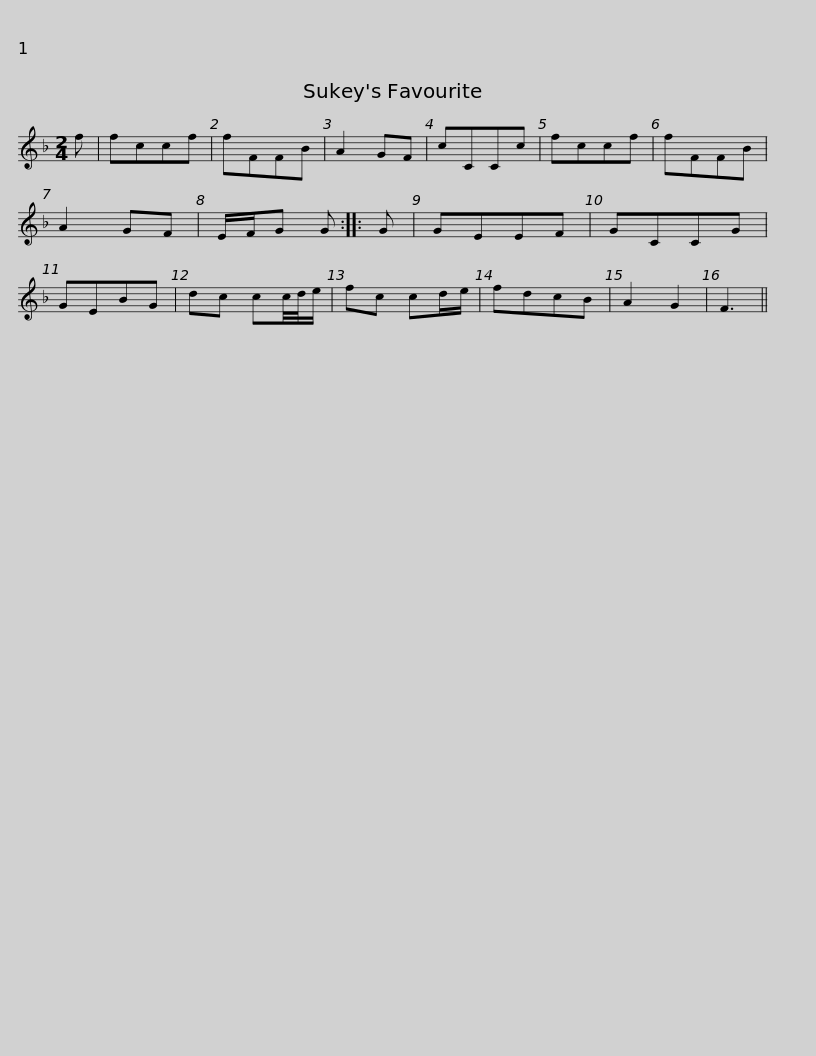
X:1
L:1/8
M:2/4
I:linebreak $
K:F
V:1 treble
V:1
 f | fccf | fFFB | A2 GF | cCCc | %5
 fccf | fFFB | A2 GF | E/F/G G :: G | %10
 GEEF |$ GCCG | GEBG | dc cc/4d/4e/ | fc cd/e/ | %15
 fdcB | A2 G2 | F3 || %18
